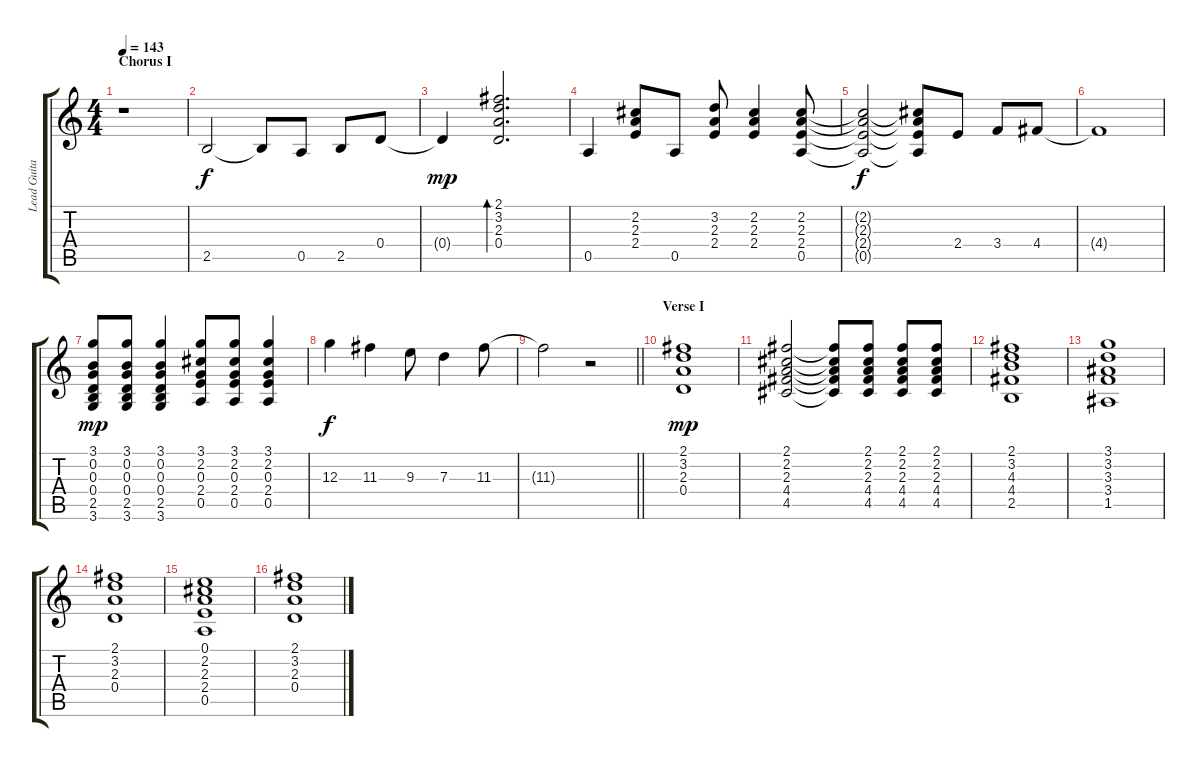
\track ("Lead Guitar" "Lead Guita") {instrument acousticguitarsteel}
\staff {score tabs}
\tuning (E4 B3 G3 D3 A2 E2) {hide}
\ts (4 4)
\section ("" "Chorus I")
\tempo 143
\clef g2
\ks c
r.1{dy f instrument acousticguitarsteel} |
2.5.2 2.5{t}.8 0.5.8 2.5.8 0.4.8 |
0.4{t}.4{dy mp} (2.1 3.2 2.3 0.4).2{d bd 240} |
0.5.4 (2.2 2.3 2.4).8 0.5.8 (3.2 2.3 2.4).8 (2.2 2.3 2.4).4 (2.2 2.3 2.4 0.5).8 |
(2.2{t} 2.3{t} 2.4{t} 0.5{t}).2{dy f} (2.2{t} 2.3{t} 2.4{t} 0.5{t}).8 2.4.8 3.4.8 4.4.8 |
4.4{t}.1 |
(3.1 0.2 0.3 0.4 2.5 3.6).8{dy mp} (3.1 0.2 0.3 0.4 2.5 3.6).8 (3.1 0.2 0.3 0.4 2.5 3.6).4 (3.1 2.2 0.3 2.4 0.5).8 (3.1 2.2 0.3 2.4 0.5).8 (3.1 2.2 0.3 2.4 0.5).4 |
12.3.4{dy f} 11.3.4 9.3.8 7.3.4 11.3.8 |
\barLineRight lightlight
11.3{t}.2 r.2 |
\section ("" "Verse I")
(2.1 3.2 2.3 0.4).1{dy mp} |
(2.1 2.2 2.3 4.4 4.5).2 (2.1{t} 2.2{t} 2.3{t} 4.4{t} 4.5{t}).8 (2.1 2.2 2.3 4.4 4.5).8 (2.1 2.2 2.3 4.4 4.5).8 (2.1 2.2 2.3 4.4 4.5).8 |
(2.1 3.2 4.3 4.4 2.5).1 |
(3.1 3.2 3.3 3.4 1.5).1 |
(2.1 3.2 2.3 0.4).1 |
(0.1 2.2 2.3 2.4 0.5).1 |
(2.1 3.2 2.3 0.4).1
